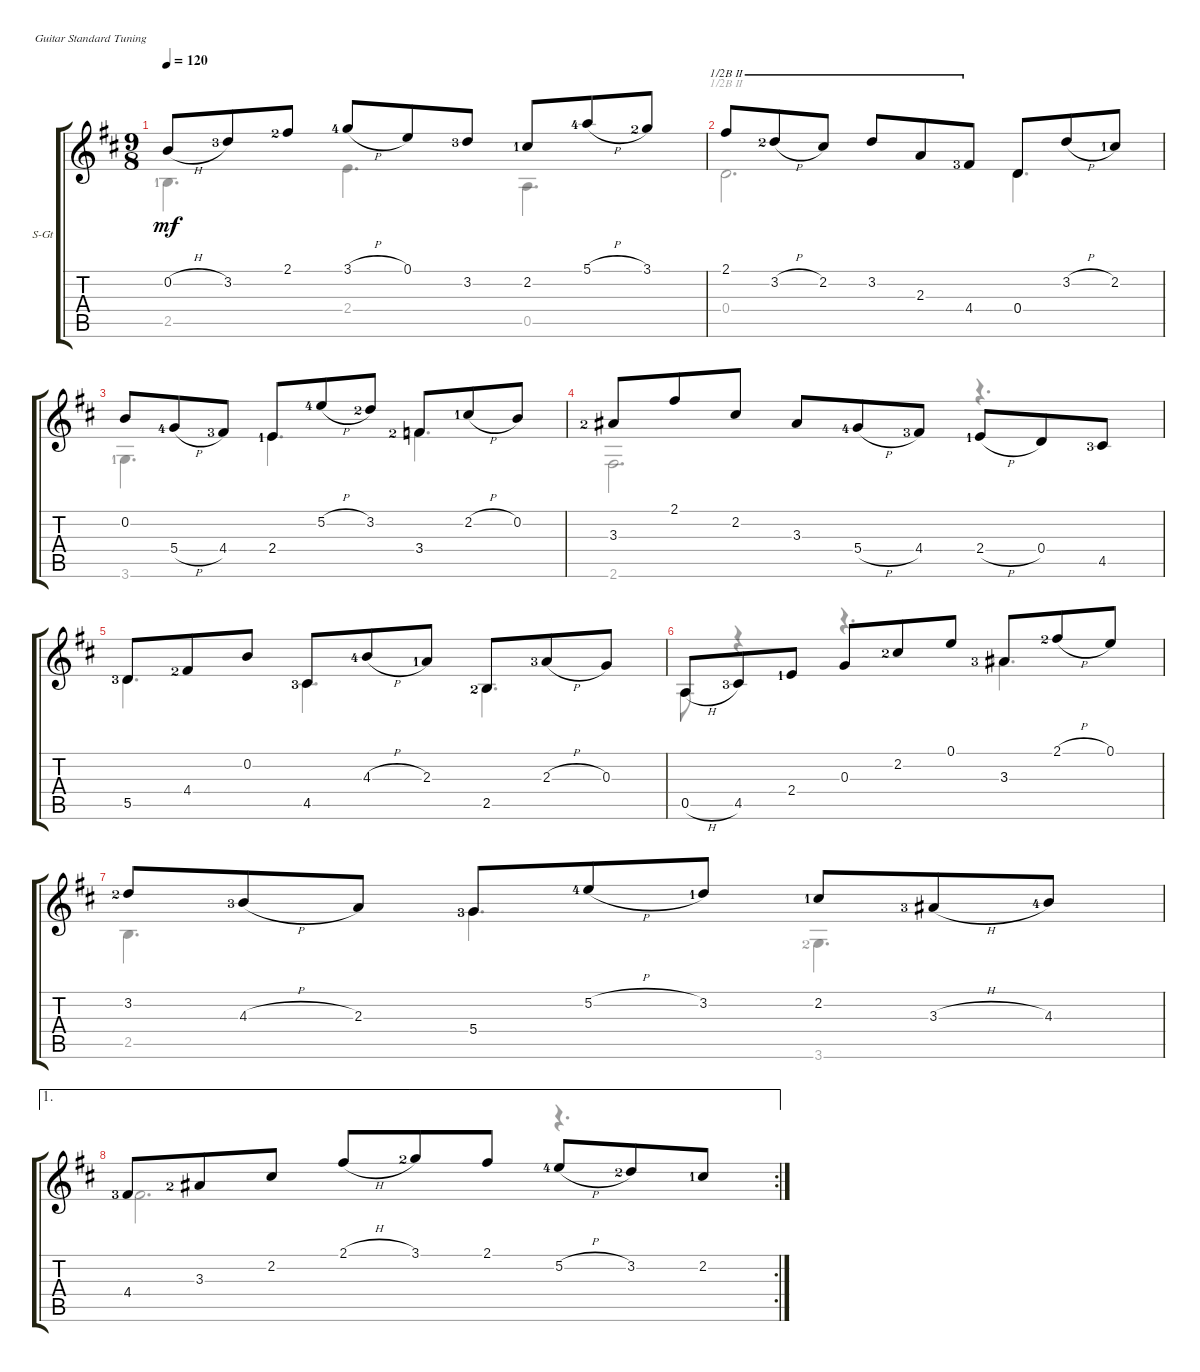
\defaultSystemsLayout 4
\bracketExtendMode groupsimilarinstruments
\firstSystemTrackNameOrientation horizontal
\otherSystemsTrackNameOrientation horizontal
\track ("Steel Guitar" "S-Gt") {instrument acousticguitarsteel}
\staff {score tabs}
\tuning (E4 B3 G3 D3 A2 E2)
\voice
\ts (9 8)
\tempo 120
\clef g2
\ks d
0.2{h}.8{dy mf instrument acousticguitarsteel} 3.2{lf 4}.8 2.1{lf 3}.8 3.1{h lf 5}.8 0.1.8 3.2{lf 4}.8 2.2{lf 2}.8 5.1{h lf 5}.8 3.1{lf 3}.8 |
2.1.8{barre (2 half)} 3.2{h lf 3}.8{barre (2 half)} 2.2.8{barre (2 half)} 3.2.8{barre (2 half)} 2.3.8{barre (2 half)} 4.4{lf 4}.8{barre (2 half)} 0.4.8 3.2{h}.8 2.2{lf 2}.8 |
0.2.8 5.4{h lf 5}.8 4.4{lf 4}.8 2.4{lf 2}.8 5.2{h lf 5}.8 3.2{lf 3}.8 3.4{lf 3}.8 2.2{h lf 2}.8 0.2.8 |
3.3{lf 3}.8 2.1.8 2.2.8 3.3.8 5.4{h lf 5}.8 4.4{lf 4}.8 2.4{h lf 2}.8 0.4.8 4.5{lf 4}.8 |
5.5{lf 4}.8 4.4{lf 3}.8 0.2.8 4.5{lf 4}.8 4.3{h lf 5}.8 2.3{lf 2}.8 2.5{lf 3}.8 2.3{h lf 4}.8 0.3.8 |
0.5{h}.8 4.5{lf 4}.8 2.4{lf 2}.8 0.3.8 2.2{lf 3}.8 0.1.8 3.3{lf 4}.8 2.1{h lf 3}.8 0.1.8 |
3.2{lf 3}.8 4.3{h lf 4}.8 2.3.8 5.4{lf 4}.8 5.2{h lf 5}.8 3.2{lf 2}.8 2.2{lf 2}.8 3.3{h lf 4}.8 4.3{lf 5}.8 |
\ae 1
\rc 2
4.4{lf 4}.8 3.3{lf 3}.8 2.2.8 2.1{h}.8 3.1{lf 3}.8 2.1.8 5.2{h lf 5}.8 3.2{lf 3}.8 2.2{lf 2}.8
\voice
\clef g2
\ottava regular
\simile none
\ks d
2.5{lf 2}.4{d dy mf} 2.4.4{d} 0.5.4{d} |
0.4.2{d barre (2 half)} 0.4.4{d} |
3.6{lf 2}.4{d} 2.4{lf 2}.4{d} 3.4{lf 3}.4{d} |
2.6.2{d} r.4{d} |
5.5{lf 4}.4{d} 4.5{lf 4}.4{d} 2.5{lf 3}.4{d} |
0.5.8 r.4 r.4{d} 3.3{lf 4}.4{d} |
2.5.4{d} 5.4{lf 4}.4{d} 3.6{lf 3}.4{d} |
4.4{lf 4}.2{d} r.4{d}
